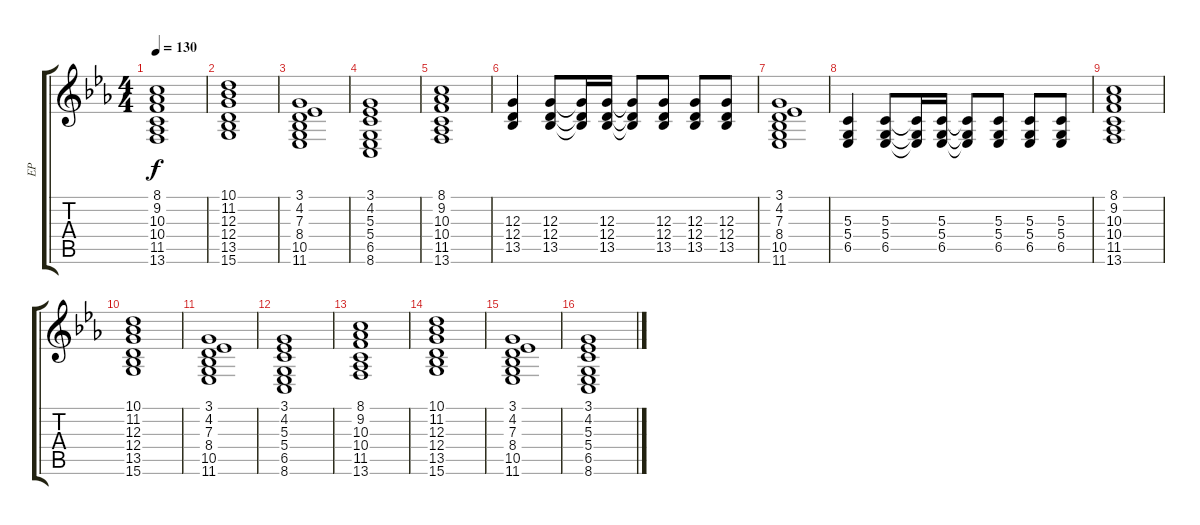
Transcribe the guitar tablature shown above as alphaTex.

\track ("EP" "EP") {instrument electricpiano1}
\staff {score tabs}
\tuning (E4 B3 G3 D3 A2 E2) {hide}
\ts (4 4)
\tempo 130
\clef g2
\ks eb
(8.1 9.2 10.3 10.4 11.5 13.6).1{dy f} |
(10.1 11.2 12.3 12.4 13.5 15.6).1 |
(3.1 4.2 7.3 8.4 10.5 11.6).1 |
(3.1 4.2 5.3 5.4 6.5 8.6).1 |
(8.1 9.2 10.3 10.4 11.5 13.6).1 |
(12.3 12.4 13.5).4 (12.3 12.4 13.5).8 (12.3{t} 12.4{t} 13.5{t}).16 (12.3 12.4 13.5).16 (12.3{t} 12.4{t} 13.5{t}).8 (12.3 12.4 13.5).8 (12.3 12.4 13.5).8 (12.3 12.4 13.5).8 |
(3.1 4.2 7.3 8.4 10.5 11.6).1 |
(5.3 5.4 6.5).4 (5.3 5.4 6.5).8 (5.3{t} 5.4{t} 6.5{t}).16 (5.3 5.4 6.5).16 (5.3{t} 5.4{t} 6.5{t}).8 (5.3 5.4 6.5).8 (5.3 5.4 6.5).8 (5.3 5.4 6.5).8 |
(8.1 9.2 10.3 10.4 11.5 13.6).1 |
(10.1 11.2 12.3 12.4 13.5 15.6).1 |
(3.1 4.2 7.3 8.4 10.5 11.6).1 |
(3.1 4.2 5.3 5.4 6.5 8.6).1 |
(8.1 9.2 10.3 10.4 11.5 13.6).1 |
(10.1 11.2 12.3 12.4 13.5 15.6).1 |
(3.1 4.2 7.3 8.4 10.5 11.6).1 |
(3.1 4.2 5.3 5.4 6.5 8.6).1
